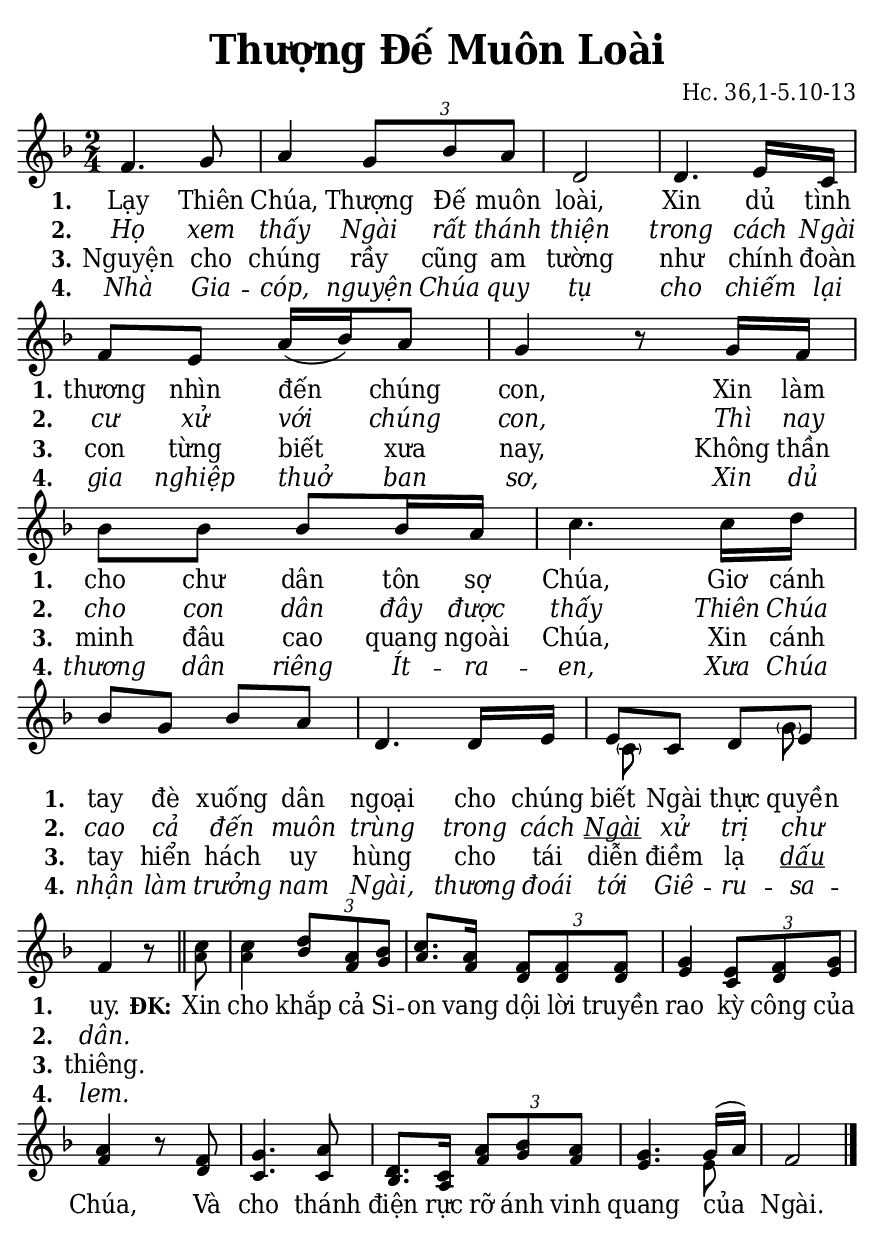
% Cài đặt chung\
\version "2.22.1"
\include "english.ly"

\header {
  title = \markup { \fontsize #1 "Thượng Đế Muôn Loài" }
  composer = "Hc. 36,1-5.10-13"
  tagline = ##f
}

% mã nguồn cho những chức năng chưa hỗ trợ trong phiên bản lilypond hiện tại
% cung cấp bởi cộng đồng lilypond khi gửi email đến lilypond-user@gnu.org
% Đổi kích thước nốt cho bè phụ
notBePhu =
#(define-music-function (font-size music) (number? ly:music?)
   (for-some-music
     (lambda (m)
       (if (music-is-of-type? m 'rhythmic-event)
           (begin
             (set! (ly:music-property m 'tweaks)
                   (cons `(font-size . ,font-size)
                         (ly:music-property m 'tweaks)))
             #t)
           #f))
     music)
   music)

% in số phiên khúc trên mỗi dòng
#(define (add-grob-definition grob-name grob-entry)
     (set! all-grob-descriptions
           (cons ((@@ (lily) completize-grob-entry)
                  (cons grob-name grob-entry))
                 all-grob-descriptions)))

#(add-grob-definition
    'StanzaNumberSpanner
    `((direction . ,LEFT)
      (font-series . bold)
      (padding . 1.0)
      (side-axis . ,X)
      (stencil . ,ly:text-interface::print)
      (X-offset . ,ly:side-position-interface::x-aligned-side)
      (Y-extent . ,grob::always-Y-extent-from-stencil)
      (meta . ((class . Spanner)
               (interfaces . (font-interface
                              side-position-interface
                              stanza-number-interface
                              text-interface))))))

\layout {
    \context {
      \Global
      \grobdescriptions #all-grob-descriptions
    }
    \context {
      \Score
      \remove Stanza_number_align_engraver
      \consists
        #(lambda (context)
           (let ((texts '())
                 (syllables '()))
             (make-engraver
              (acknowledgers
               ((stanza-number-interface engraver grob source-engraver)
                  (set! texts (cons grob texts)))
               ((lyric-syllable-interface engraver grob source-engraver)
                  (set! syllables (cons grob syllables))))
              ((stop-translation-timestep engraver)
                 (for-each
                  (lambda (text)
                    (for-each
                     (lambda (syllable)
                       (ly:pointer-group-interface::add-grob
                        text
                        'side-support-elements
                        syllable))
                     syllables))
                  texts)
                 (set! syllables '())))))
    }
    \context {
      \Lyrics
      \remove Stanza_number_engraver
      \consists
        #(lambda (context)
           (let ((text #f)
                 (last-stanza #f))
             (make-engraver
              ((process-music engraver)
                 (let ((stanza (ly:context-property context 'stanza #f)))
                   (if (and stanza (not (equal? stanza last-stanza)))
                       (let ((column (ly:context-property context
'currentCommandColumn)))
                         (set! last-stanza stanza)
                         (if text
                             (ly:spanner-set-bound! text RIGHT column))
                         (set! text (ly:engraver-make-grob engraver
'StanzaNumberSpanner '()))
                         (ly:grob-set-property! text 'text stanza)
                         (ly:spanner-set-bound! text LEFT column)))))
              ((finalize engraver)
                 (if text
                     (let ((column (ly:context-property context
'currentCommandColumn)))
                       (ly:spanner-set-bound! text RIGHT column)))))))
      \override StanzaNumberSpanner.horizon-padding = 10000
    }
}

stanzaReminderOff =
  \temporary \override StanzaNumberSpanner.after-line-breaking =
     #(lambda (grob)
        ;; Can be replaced with (not (first-broken-spanner? grob)) in 2.23.
        (if (let ((siblings (ly:spanner-broken-into (ly:grob-original grob))))
              (and (pair? siblings)
                   (not (eq? grob (car siblings)))))
            (ly:grob-suicide! grob)))

stanzaReminderOn = \undo \stanzaReminderOff
% kết thúc mã nguồn

% Nhạc phiên khúc
nhacPhienKhucSop = \relative c' {
  f4. g8 |
  a4 \tuplet 3/2 { g8 bf a } |
  d,2 |
  d4. e16 c |
  f8 e a16 (bf) a8 |
  g4 r8 g16 f |
  bf8 bf bf bf16 a |
  c4. c16 d |
  bf8 g bf a |
  d,4. d16 e |
  <<
    {
      \voiceOne
      e8
    }
    \new Voice = "beSop" {
      \voiceTwo
      \once \override NoteColumn.force-hshift = #1.2
      \parenthesize
      c
    }
  >>
  \oneVoice
  c d
  <<
    {
      \voiceOne
      e
    }
    \new Voice = "beSop" {
      \voiceTwo
      \once \override NoteColumn.force-hshift = #-1
      \parenthesize
      g
    }
  >>
  \oneVoice
  f4 r8 \bar "||"
  
  c'8 |
  c4 \tuplet 3/2 { d8 a bf } |
  c8. a16 \tuplet 3/2 { f8 f f } |
  g4 \tuplet 3/2 { e8 f g } |
  a4 r8 f |
  g4. a8 |
  d,8. c16 \tuplet 3/2 { a'8 bf a } |
  g4. g16 (a) |
  f2 \bar "|."
}

nhacPhienKhucAlto = \relative c'' {
  R2*11
  r4.
  a8 |
  a4 \tuplet 3/2 { bf8 f g } |
  a8. f16 \tuplet 3/2 { d8 d d } |
  e4 \tuplet 3/2 { c8 d e } |
  f4 r8 d |
  c4. c8 |
  bf8. a16 \tuplet 3/2 { f'8 g f } |
  e4. e8 |
  f2
}

% Lời phiên khúc
loiPhienKhucSop = \lyrics {
  <<
    {
      \set stanza = "1."
      Lạy Thiên Chúa, Thượng Đế muôn loài,
      Xin dủ tình thương nhìn đến chúng con,
      Xin làm cho chư dân tôn sợ Chúa,
      Giơ cánh tay đè xuống dân ngoại
      cho chúng biết Ngài thực quyền uy.
    }
    \new Lyrics {
	    \set associatedVoice = "beSop"
	    \set stanza = "2."
      \override Lyrics.LyricText.font-shape = #'italic
	    Họ xem thấy Ngài rất thánh thiện
	    trong cách Ngài cư xử với chúng con,
	    Thì nay cho con dân đây được thấy
	    Thiên Chúa cao cả đến muôn trùng
	    trong cách \markup { \italic \underline "Ngài" }
	    xử trị chư dân.
    }
    \new Lyrics {
	    \set associatedVoice = "beSop"
	    \set stanza = "3."
	    Nguyện cho chúng rầy cũng am tường
	    như chính đoàn con từng biết xưa nay,
	    Không thần minh đâu cao quang ngoài Chúa,
	    Xin cánh tay hiển hách uy hùng
	    cho tái diễn điềm lạ
	    \markup { \italic \underline "dấu" } thiêng.
    }
    \new Lyrics {
	    \set associatedVoice = "beSop"
	    \set stanza = "4."
      \override Lyrics.LyricText.font-shape = #'italic
	    Nhà Gia -- cóp, nguyện Chúa quy tụ
	    cho chiếm lại gia nghiệp thuở ban sơ,
	    Xin dủ thương dân riêng Ít -- ra -- en,
	    Xưa Chúa nhận làm trưởng nam Ngài,
	    thương đoái tới Giê -- ru -- sa -- lem.
    }
  >>
  \stanzaReminderOff
  \set stanza = " ĐK:"
  Xin cho khắp cả Si -- on vang dội
  lời truyền rao kỳ công của Chúa,
  Và cho thánh điện rực rỡ ánh vinh quang của Ngài.
}

% Dàn trang
\paper {
  #(set-paper-size "a5")
  top-margin = 3\mm
  bottom-margin = 3\mm
  left-margin = 3\mm
  right-margin = 3\mm
  indent = #0
  #(define fonts
	 (make-pango-font-tree "Deja Vu Serif Condensed"
	 		       "Deja Vu Serif Condensed"
			       "Deja Vu Serif Condensed"
			       (/ 20 20)))
  print-page-number = ##f
  page-count = 1
}

TongNhip = {
  \key f \major \time 2/4
  \set Timing.beamExceptions = #'()
  \set Timing.baseMoment = #(ly:make-moment 1/4)
}

\score {
  \new ChoirStaff <<
    \new Staff \with {
        \consists "Merge_rests_engraver"
        printPartCombineTexts = ##f
      }
      <<
      \new Voice \TongNhip \partCombine 
        \nhacPhienKhucSop
        \notBePhu -1 { \nhacPhienKhucAlto }
      \new NullVoice = beSop \nhacPhienKhucSop
      \new Lyrics \lyricsto beSop \loiPhienKhucSop
      >>
  >>
  \layout {
    \override Lyrics.LyricSpace.minimum-distance = #0.6
    \override Score.BarNumber.break-visibility = ##(#f #f #f)
    \override Score.SpacingSpanner.uniform-stretching = ##t
  } 
}
